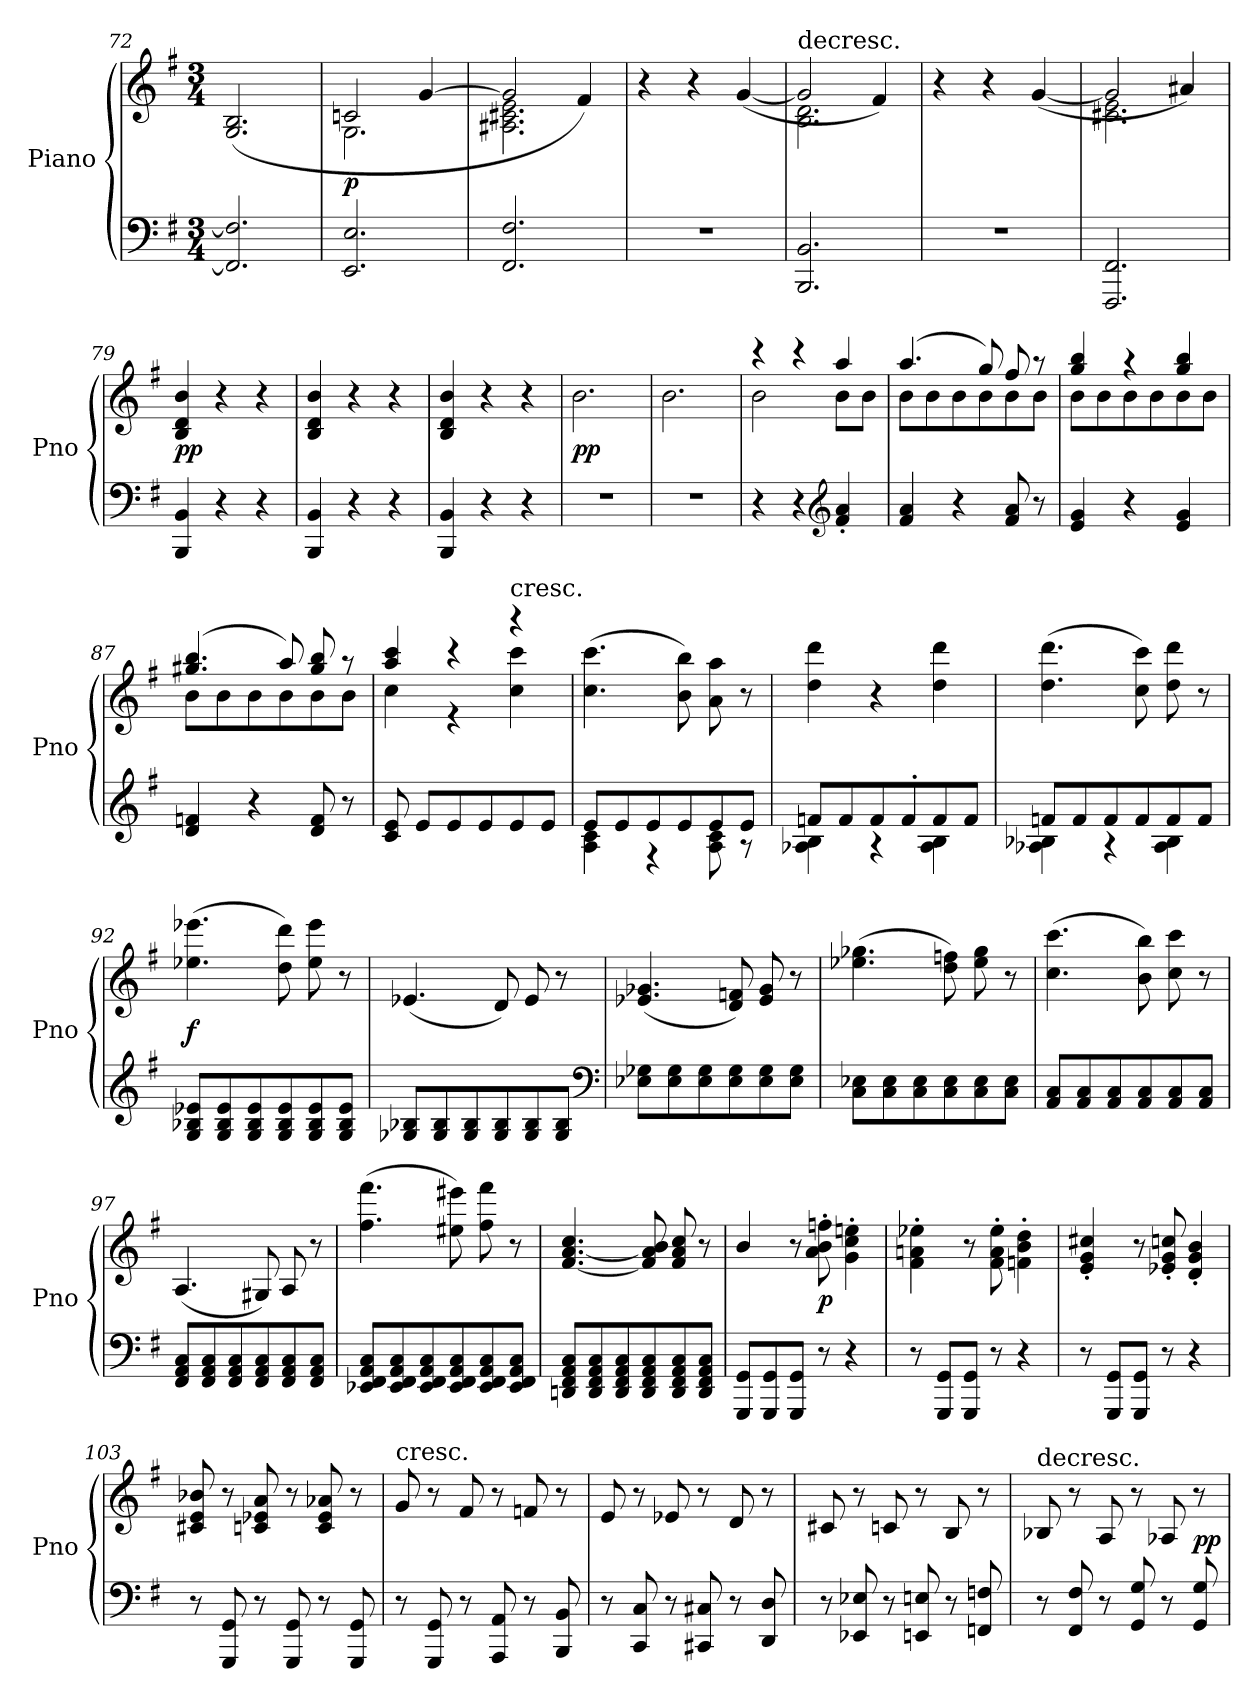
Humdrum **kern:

**kern	**kern	**dynam
*part1	*part1	*part1
*staff2	*staff1	*staff1/2
*I"Piano	*	*
*I'Pno	*	*
*clefF4	*clefG2	*
*k[f#]	*k[f#]	*
*e:	*e:	*
*M3/4	*M3/4	*
=72	=72	=72
2.FF#]/ 2.F#]/	(2.G/ 2.B/	.
=73	=73	=73
*	*^	*
2.EE/ 2.E/	2cn/	2.G\	p
.	[4g/	.	.
=74	=74	=74	=74
2.FF#/ 2.F#/	2g/]	2.A#X\ 2.c#X\ 2.e\	.
.	4f#/)	.	.
*	*v	*v	*
=75	=75	=75
2.r	4r	.
.	4r	.
.	([4g/	.
=76	=76	=76
*	*^	*
!	!LO:TX:t=decresc.	!	!
2.BBB/ 2.BB/	2g/]	2.B\ 2.d\	.
.	4f#/)	.	.
*	*v	*v	*
=77	=77	=77
2.r	4r	.
.	4r	.
.	([4g/	.
=78	=78	=78
*	*^	*
2.FFF#/ 2.FF#/	2g/]	2.c#X\ 2.e\	.
.	4a#X/)	.	.
*	*v	*v	*
=79	=79	=79
4BBB/ 4BB/	4B/ 4d/ 4b/	pp
4r	4r	.
4r	4r	.
=80	=80	=80
4BBB/ 4BB/	4B/ 4d/ 4b/	.
4r	4r	.
4r	4r	.
=81	=81	=81
4BBB/ 4BB/	4B/ 4d/ 4b/	.
4r	4r	.
4r	4r	.
=82	=82	=82
2.r	2.b\	pp
=83	=83	=83
2.r	2.b\	.
=84	=84	=84
*	*^	*
4r	4r	2b\	.
4r	4r	.	.
*clefG2	*	*	*
4f#'/ 4a'/	4aa/	8b\L	.
.	.	8b\J	.
=85	=85	=85	=85
4f#/ 4a/	(4.aa/	8b\L	.
.	.	8b\	.
4r	.	8b\	.
.	8gg/)	8b\	.
8f#/ 8a/	8ff#/	8b\	.
8r	8r	8b\J	.
=86	=86	=86	=86
4e/ 4g/	4gg/ 4bb/	8b\L	.
.	.	8b\	.
4r	4r	8b\	.
.	.	8b\	.
4e/ 4g/	4gg/ 4bb/	8b\	.
.	.	8b\J	.
=87	=87	=87	=87
4d/ 4fn/	(4.gg#X/ 4.bb/	8b\L	.
.	.	8b\	.
4r	.	8b\	.
.	8aa/)	8b\	.
8d/ 8f/	8gg#/ 8bb/	8b\	.
8r	8r	8b\J	.
=88	=88	=88	=88
8c/ 8e/	4aa/ 4ccc/	4cc\	.
8e/L	.	.	.
8e/	4r	4r	.
8e/	.	.	.
!	!LO:TX:t=cresc.	!	!
8e/	4r	4cc\ 4ccc\	.
8e/J	.	.	.
*	*v	*v	*
=89	=89	=89
*^	*	*
8e/L	4A\ 4c\	(4.cc\ 4.ccc\	.
8e/	.	.	.
8e/	4r	.	.
8e/	.	8b\ 8bb\)	.
8e/	8A\ 8c\	8a\ 8aa\	.
8e/J	8r	8r	.
=90	=90	=90	=90
8fn/L	4A-X\ 4B\	4dd\ 4ddd\	.
8f/	.	.	.
8f/	4r	4r	.
8f'/	.	.	.
8f/	4A-\ 4B\	4dd\ 4ddd\	.
8f/J	.	.	.
=91	=91	=91	=91
8fn/L	4A-X\ 4B-X\	(4.dd\ 4.ddd\	.
8f/	.	.	.
8f/	4r	.	.
8f/	.	8cc\ 8ccc\)	.
8f/	4A-\ 4B-\	8dd\ 8ddd\	.
8f/J	.	8r	.
*v	*v	*	*
=92	=92	=92
8G/ 8B-X/ 8e-X/L	(4.ee-X\ 4.eee-X\	f
8G/ 8B-/ 8e-/	.	.
8G/ 8B-/ 8e-/	.	.
8G/ 8B-/ 8e-/	8dd\ 8ddd\)	.
8G/ 8B-/ 8e-/	8ee-\ 8eee-\	.
8G/ 8B-/ 8e-/J	8r	.
=93	=93	=93
8G-X/ 8B-X/L	(4.e-X/	.
8G-/ 8B-/	.	.
8G-/ 8B-/	.	.
8G-/ 8B-/	8d/)	.
8G-/ 8B-/	8e-/	.
8G-/ 8B-/J	8r	.
*clefF4	*	*
=94	=94	=94
8E-X\ 8G-X\L	(4.e-X/ 4.g-X/	.
8E-\ 8G-\	.	.
8E-\ 8G-\	.	.
8E-\ 8G-\	8d/ 8fn/)	.
8E-\ 8G-\	8e-/ 8g-/	.
8E-\ 8G-\J	8r	.
=95	=95	=95
8C\ 8E-X\L	(4.ee-X\ 4.gg-X\	.
8C\ 8E-\	.	.
8C\ 8E-\	.	.
8C\ 8E-\	8dd\ 8ffn\)	.
8C\ 8E-\	8ee-\ 8gg-\	.
8C\ 8E-\J	8r	.
=96	=96	=96
8AA/ 8C/L	(4.cc\ 4.ccc\	.
8AA/ 8C/	.	.
8AA/ 8C/	.	.
8AA/ 8C/	8b\ 8bb\)	.
8AA/ 8C/	8cc\ 8ccc\	.
8AA/ 8C/J	8r	.
=97	=97	=97
8FF#/ 8AA/ 8C/L	(4.A/	.
8FF#/ 8AA/ 8C/	.	.
8FF#/ 8AA/ 8C/	.	.
8FF#/ 8AA/ 8C/	8G#X/)	.
8FF#/ 8AA/ 8C/	8A/	.
8FF#/ 8AA/ 8C/J	8r	.
=98	=98	=98
8EE-X/ 8FF#/ 8AA/ 8C/L	(4.ff#\ 4.fff#\	.
8EE-/ 8FF#/ 8AA/ 8C/	.	.
8EE-/ 8FF#/ 8AA/ 8C/	.	.
8EE-/ 8FF#/ 8AA/ 8C/	8ee#X\ 8eee#X\)	.
8EE-/ 8FF#/ 8AA/ 8C/	8ff#\ 8fff#\	.
8EE-/ 8FF#/ 8AA/ 8C/J	8r	.
=99	=99	=99
8DDn/ 8FF#/ 8AA/ 8C/L	[4.f#/ [4.a/ 4.cc/	.
8DD/ 8FF#/ 8AA/ 8C/	.	.
8DD/ 8FF#/ 8AA/ 8C/	.	.
8DD/ 8FF#/ 8AA/ 8C/	8f#]/ 8a]/ 8b/	.
8DD/ 8FF#/ 8AA/ 8C/	8f#/ 8a/ 8cc/	.
8DD/ 8FF#/ 8AA/ 8C/J	8r	.
=100	=100	=100
8GGG/ 8GG/L	4b/	.
8GGG/ 8GG/	.	.
8GGG/ 8GG/J	8r	.
8r	8a'\ 8b'\ 8ffn'\	p
4r	4g'\ 4cc'\ 4een'\	.
=101	=101	=101
8r	4f#'\ 4an'\ 4ee-X'\	.
8GGG/ 8GG/L	.	.
8GGG/ 8GG/J	8r	.
8r	8f#'\ 8a'\ 8ee-'\	.
4r	4fn'\ 4b'\ 4dd'\	.
=102	=102	=102
8r	4e'/ 4g'/ 4cc#X'/	.
8GGG/ 8GG/L	.	.
8GGG/ 8GG/J	8r	.
8r	8e-X'/ 8g'/ 8ccn'/	.
4r	4d'/ 4g'/ 4b'/	.
=103	=103	=103
8r	8c#X/ 8e/ 8b-X/	.
8GGG/ 8GG/	8r	.
8r	8cn/ 8e-X/ 8a/	.
8GGG/ 8GG/	8r	.
8r	8c/ 8e-/ 8a-X/	.
8GGG/ 8GG/	8r	.
=104	=104	=104
!	!LO:TX:t=cresc.	!
8r	8g/	.
8GGG/ 8GG/	8r	.
8r	8f#/	.
8AAA/ 8AA/	8r	.
8r	8fn/	.
8BBB/ 8BB/	8r	.
=105	=105	=105
8r	8e/	.
8CC/ 8C/	8r	.
8r	8e-X/	.
8CC#X/ 8C#X/	8r	.
8r	8d/	.
8DD/ 8D/	8r	.
=106	=106	=106
8r	8c#X/	.
8EE-X/ 8E-X/	8r	.
8r	8cn/	.
8EEn/ 8En/	8r	.
8r	8B/	.
8FFn/ 8Fn/	8r	.
=107	=107	=107
!	!LO:TX:t=decresc.	!
8r	8B-X/	.
8FF#/ 8F#/	8r	.
8r	8A/	.
8GG/ 8G/	8r	.
8r	8A-X/	.
8GG/ 8G/	8r	pp
=	=	=
*-	*-	*-
